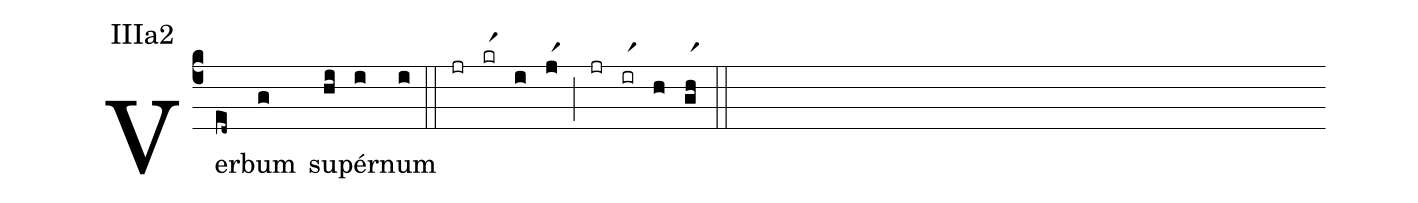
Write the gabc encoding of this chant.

annotation: IIIa2;
%%
(c4)Ver(ed~)bum(g) su(hi)pér(i)num(i) (::) (jr)(krr1)(i)(jr1)(;)(jr)(irr1)(h)(ghr1)(::)
